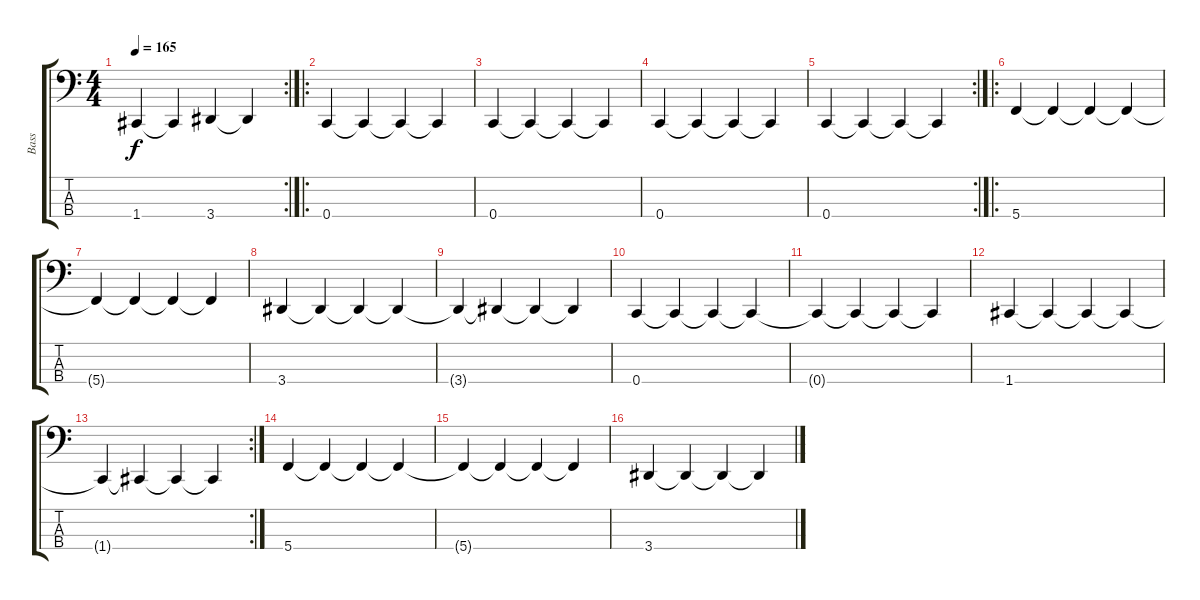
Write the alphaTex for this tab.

\track ("Bass" "Bass") {instrument slapbass1}
\staff {score tabs}
\tuning (F2 C2 G1 C1) {hide}
\rc 2
\ts (4 4)
\tempo 165
\clef f4
\ks c
1.4.4{dy f} 1.4{t}.4 3.4.4 3.4{t}.4 |
\ro
0.4.4 0.4{t}.4 0.4{t}.4 0.4{t}.4 |
0.4.4 0.4{t}.4 0.4{t}.4 0.4{t}.4 |
0.4.4 0.4{t}.4 0.4{t}.4 0.4{t}.4 |
\rc 2
0.4.4 0.4{t}.4 0.4{t}.4 0.4{t}.4 |
\ro
5.4.4 5.4{t}.4 5.4{t}.4 5.4{t}.4 |
5.4{t}.4 5.4{t}.4 5.4{t}.4 5.4{t}.4 |
3.4.4 3.4{t}.4 3.4{t}.4 3.4{t}.4 |
3.4{t}.4 3.4{t}.4 3.4{t}.4 3.4{t}.4 |
0.4.4 0.4{t}.4 0.4{t}.4 0.4{t}.4 |
0.4{t}.4 0.4{t}.4 0.4{t}.4 0.4{t}.4 |
1.4.4 1.4{t}.4 1.4{t}.4 1.4{t}.4 |
\rc 2
1.4{t}.4 1.4{t}.4 1.4{t}.4 1.4{t}.4 |
5.4.4 5.4{t}.4 5.4{t}.4 5.4{t}.4 |
5.4{t}.4 5.4{t}.4 5.4{t}.4 5.4{t}.4 |
3.4.4 3.4{t}.4 3.4{t}.4 3.4{t}.4
